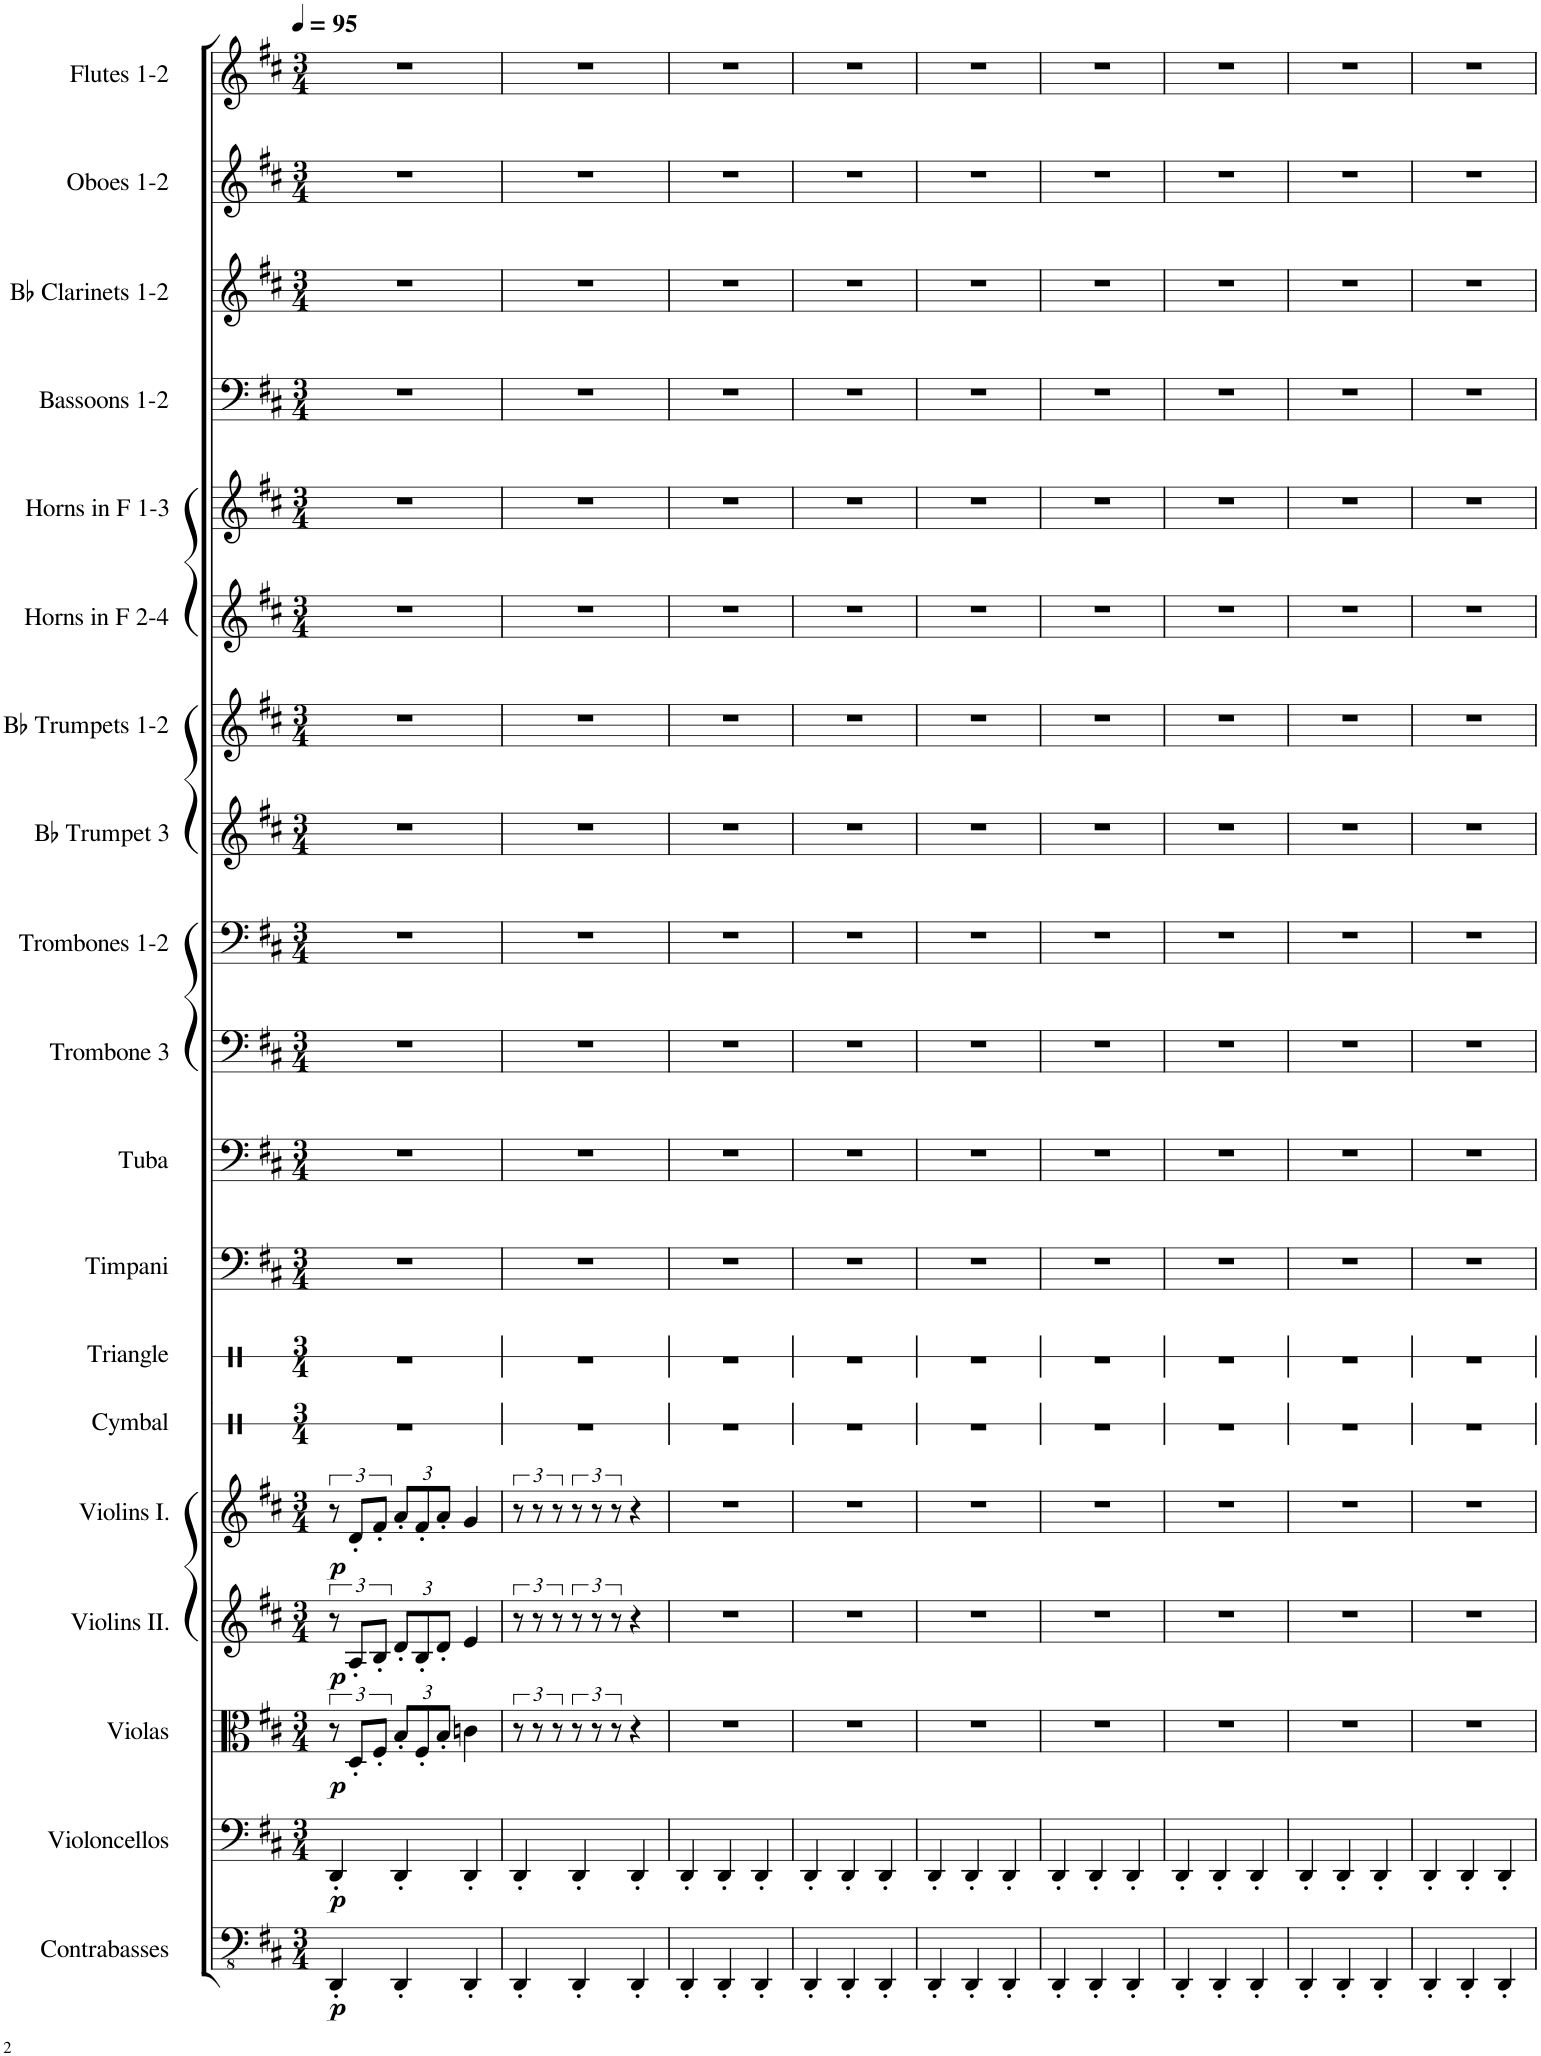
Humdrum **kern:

**kern	**dynam	**kern	**dynam	**kern	**dynam	**kern	**dynam	**kern	**dynam	**kern	**kern	**kern	**kern	**kern	**kern	**kern	**kern	**kern	**kern	**kern	**kern	**kern	**kern
*part19	*part19	*part18	*part18	*part17	*part17	*part16	*part16	*part15	*part15	*part14	*part13	*part12	*part11	*part10	*part9	*part8	*part7	*part6	*part5	*part4	*part3	*part2	*part1
*staff19	*staff19	*staff18	*staff18	*staff17	*staff17	*staff16	*staff16	*staff15	*staff15	*staff14	*staff13	*staff12	*staff11	*staff10	*staff9	*staff8	*staff7	*staff6	*staff5	*staff4	*staff3	*staff2	*staff1
*I"Contrabasses	*	*I"Violoncellos	*	*I"Violas	*	*I"Violins II.	*	*I"Violins I.	*	*I"Cymbal	*I"Triangle	*I"Timpani	*I"Tuba	*I"Trombone 3	*I"Trombones 1-2	*I"Bb Trumpet 3	*I"Bb Trumpets 1-2	*I"Horns in F 2-4	*I"Horns in F 1-3	*I"Bassoons 1-2	*I"Bb Clarinets 1-2	*I"Oboes 1-2	*I"Flutes 1-2
*I'Cb.	*	*I'Vc.	*	*I'Vla.	*	*I'Vln.	*	*I'Vln.	*	*I'Cym.	*I'Trgl.	*I'Timp.	*I'Tba.	*I'Tbn.	*I'Tbn.	*I'Bb Tpt.	*I'Bb Tpt.	*	*	*I'Bsn.	*I'Bb Cl.	*I'Ob.	*I'Fl.
*	*	*	*	*	*	*	*	*	*	*stria1	*stria1	*	*	*	*	*	*	*	*	*	*	*	*
*clefFv4	*	*clefF4	*	*clefC3	*	*clefG2	*	*clefG2	*	*clefX	*clefX	*clefF4	*clefF4	*clefF4	*clefF4	*clefG2	*clefG2	*clefG2	*clefG2	*clefF4	*clefG2	*clefG2	*clefG2
*ITrd7c12	*	*	*	*	*	*	*	*	*	*	*	*	*	*	*	*ITrd1c2	*ITrd1c2	*ITrd4c7	*ITrd4c7	*	*ITrd1c2	*	*
*k[f#c#]	*	*k[f#c#]	*	*k[f#c#]	*	*k[f#c#]	*	*k[f#c#]	*	*k[]	*k[]	*k[f#c#]	*k[f#c#]	*k[f#c#]	*k[f#c#]	*k[f#c#]	*k[f#c#]	*k[f#c#]	*k[f#c#]	*k[f#c#]	*k[f#c#]	*k[f#c#]	*k[f#c#]
*M3/4	*	*M3/4	*	*M3/4	*	*M3/4	*	*M3/4	*	*M3/4	*M3/4	*M3/4	*M3/4	*M3/4	*M3/4	*M3/4	*M3/4	*M3/4	*M3/4	*M3/4	*M3/4	*M3/4	*M3/4
*MM95	*	*MM95	*	*MM95	*	*MM95	*	*MM95	*	*MM95	*MM95	*MM95	*MM95	*MM95	*MM95	*MM95	*MM95	*MM95	*MM95	*MM95	*MM95	*MM95	*MM95
=1	=1	=1	=1	=1	=1	=1	=1	=1	=1	=1	=1	=1	=1	=1	=1	=1	=1	=1	=1	=1	=1	=1	=1
!	!LO:DY:b	!	!LO:DY:b	!	!LO:DY:b	!	!LO:DY:b	!	!LO:DY:b	!	!	!	!	!	!	!	!	!	!	!	!	!	!
4DDD'/	p	4DD'/	p	12r	p	12r	p	12r	p	2.r	2.r	2.r	2.r	2.r	2.r	2.r	2.r	2.r	2.r	2.r	2.r	2.r	2.r
.	.	.	.	12D'/L	.	12A'/L	.	12d'/L	.	.	.	.	.	.	.	.	.	.	.	.	.	.	.
.	.	.	.	12F#'/J	.	12B'/J	.	12f#'/J	.	.	.	.	.	.	.	.	.	.	.	.	.	.	.
*	*	*	*	*Xbrackettup	*	*Xbrackettup	*	*Xbrackettup	*	*	*	*	*	*	*	*	*	*	*	*	*	*	*
4DDD'/	.	4DD'/	.	12B'/L	.	12d'/L	.	12a'/L	.	.	.	.	.	.	.	.	.	.	.	.	.	.	.
.	.	.	.	12F#'/	.	12B'/	.	12f#'/	.	.	.	.	.	.	.	.	.	.	.	.	.	.	.
.	.	.	.	12B'/J	.	12d'/J	.	12a'/J	.	.	.	.	.	.	.	.	.	.	.	.	.	.	.
4DDD'/	.	4DD'/	.	4cn\	.	4e/	.	4g/	.	.	.	.	.	.	.	.	.	.	.	.	.	.	.
=2	=2	=2	=2	=2	=2	=2	=2	=2	=2	=2	=2	=2	=2	=2	=2	=2	=2	=2	=2	=2	=2	=2	=2
4DDD'/	.	4DD'/	.	4r	.	4r	.	4r	.	2.r	2.r	2.r	2.r	2.r	2.r	2.r	2.r	2.r	2.r	2.r	2.r	2.r	2.r
4DDD'/	.	4DD'/	.	4r	.	4r	.	4r	.	.	.	.	.	.	.	.	.	.	.	.	.	.	.
4DDD'/	.	4DD'/	.	4r	.	4r	.	4r	.	.	.	.	.	.	.	.	.	.	.	.	.	.	.
=3	=3	=3	=3	=3	=3	=3	=3	=3	=3	=3	=3	=3	=3	=3	=3	=3	=3	=3	=3	=3	=3	=3	=3
4DDD'/	.	4DD'/	.	2.r	.	2.r	.	2.r	.	2.r	2.r	2.r	2.r	2.r	2.r	2.r	2.r	2.r	2.r	2.r	2.r	2.r	2.r
4DDD'/	.	4DD'/	.	.	.	.	.	.	.	.	.	.	.	.	.	.	.	.	.	.	.	.	.
4DDD'/	.	4DD'/	.	.	.	.	.	.	.	.	.	.	.	.	.	.	.	.	.	.	.	.	.
=4	=4	=4	=4	=4	=4	=4	=4	=4	=4	=4	=4	=4	=4	=4	=4	=4	=4	=4	=4	=4	=4	=4	=4
4DDD'/	.	4DD'/	.	2.r	.	2.r	.	2.r	.	2.r	2.r	2.r	2.r	2.r	2.r	2.r	2.r	2.r	2.r	2.r	2.r	2.r	2.r
4DDD'/	.	4DD'/	.	.	.	.	.	.	.	.	.	.	.	.	.	.	.	.	.	.	.	.	.
4DDD'/	.	4DD'/	.	.	.	.	.	.	.	.	.	.	.	.	.	.	.	.	.	.	.	.	.
=5	=5	=5	=5	=5	=5	=5	=5	=5	=5	=5	=5	=5	=5	=5	=5	=5	=5	=5	=5	=5	=5	=5	=5
4DDD'/	.	4DD'/	.	2.r	.	2.r	.	2.r	.	2.r	2.r	2.r	2.r	2.r	2.r	2.r	2.r	2.r	2.r	2.r	2.r	2.r	2.r
4DDD'/	.	4DD'/	.	.	.	.	.	.	.	.	.	.	.	.	.	.	.	.	.	.	.	.	.
4DDD'/	.	4DD'/	.	.	.	.	.	.	.	.	.	.	.	.	.	.	.	.	.	.	.	.	.
=6	=6	=6	=6	=6	=6	=6	=6	=6	=6	=6	=6	=6	=6	=6	=6	=6	=6	=6	=6	=6	=6	=6	=6
4DDD'/	.	4DD'/	.	2.r	.	2.r	.	2.r	.	2.r	2.r	2.r	2.r	2.r	2.r	2.r	2.r	2.r	2.r	2.r	2.r	2.r	2.r
4DDD'/	.	4DD'/	.	.	.	.	.	.	.	.	.	.	.	.	.	.	.	.	.	.	.	.	.
4DDD'/	.	4DD'/	.	.	.	.	.	.	.	.	.	.	.	.	.	.	.	.	.	.	.	.	.
=7	=7	=7	=7	=7	=7	=7	=7	=7	=7	=7	=7	=7	=7	=7	=7	=7	=7	=7	=7	=7	=7	=7	=7
4DDD'/	.	4DD'/	.	2.r	.	2.r	.	2.r	.	2.r	2.r	2.r	2.r	2.r	2.r	2.r	2.r	2.r	2.r	2.r	2.r	2.r	2.r
4DDD'/	.	4DD'/	.	.	.	.	.	.	.	.	.	.	.	.	.	.	.	.	.	.	.	.	.
4DDD'/	.	4DD'/	.	.	.	.	.	.	.	.	.	.	.	.	.	.	.	.	.	.	.	.	.
=8	=8	=8	=8	=8	=8	=8	=8	=8	=8	=8	=8	=8	=8	=8	=8	=8	=8	=8	=8	=8	=8	=8	=8
4DDD'/	.	4DD'/	.	2.r	.	2.r	.	2.r	.	2.r	2.r	2.r	2.r	2.r	2.r	2.r	2.r	2.r	2.r	2.r	2.r	2.r	2.r
4DDD'/	.	4DD'/	.	.	.	.	.	.	.	.	.	.	.	.	.	.	.	.	.	.	.	.	.
4DDD'/	.	4DD'/	.	.	.	.	.	.	.	.	.	.	.	.	.	.	.	.	.	.	.	.	.
=9	=9	=9	=9	=9	=9	=9	=9	=9	=9	=9	=9	=9	=9	=9	=9	=9	=9	=9	=9	=9	=9	=9	=9
4DDD'/	.	4DD'/	.	2.r	.	2.r	.	2.r	.	2.r	2.r	2.r	2.r	2.r	2.r	2.r	2.r	2.r	2.r	2.r	2.r	2.r	2.r
4DDD'/	.	4DD'/	.	.	.	.	.	.	.	.	.	.	.	.	.	.	.	.	.	.	.	.	.
4DDD'/	.	4DD'/	.	.	.	.	.	.	.	.	.	.	.	.	.	.	.	.	.	.	.	.	.
=	=	=	=	=	=	=	=	=	=	=	=	=	=	=	=	=	=	=	=	=	=	=	=
*-	*-	*-	*-	*-	*-	*-	*-	*-	*-	*-	*-	*-	*-	*-	*-	*-	*-	*-	*-	*-	*-	*-	*-
